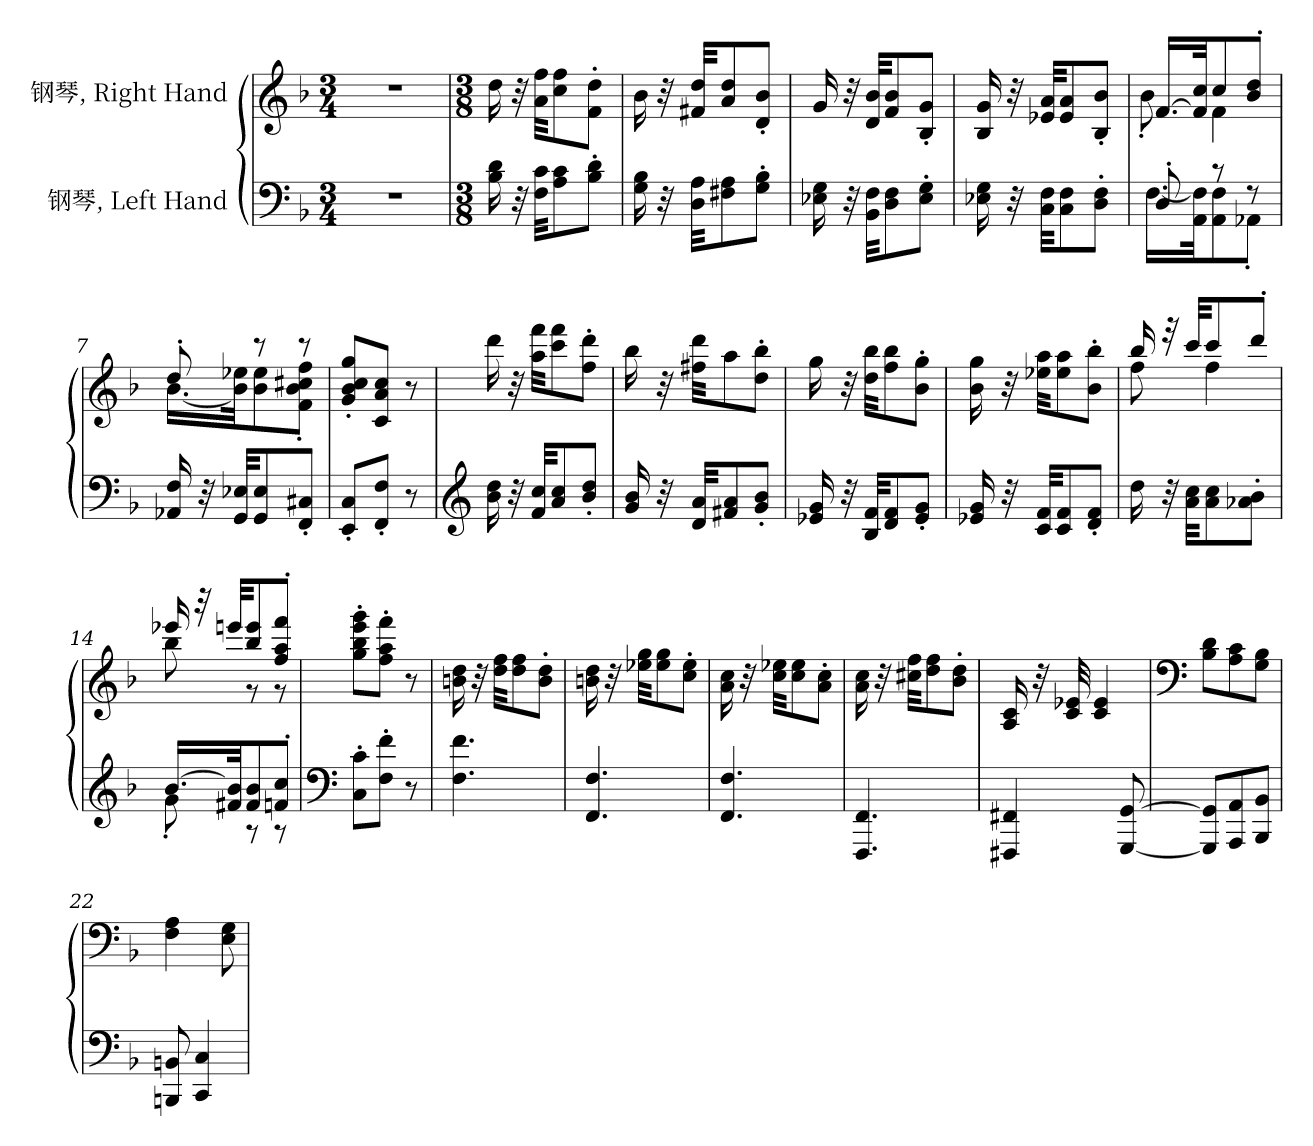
**kern	**kern
*part2	*part1
*staff2	*staff1
*I"钢琴, Left Hand	*I"钢琴, Right Hand
*clefF4	*clefG2
*k[b-]	*k[b-]
*M3/4	*M3/4
*MM120	*MM120
=1	=1
2.r	2.r
=2	=2
*M3/8	*M3/8
*	*MM112
16B-\ 16d\	16dd\
32r	32r
32F\ 32c\KKL	32a\ 32ff\KKL
*	*MM120
8A\ 8c\	8cc\ 8ff\
*	*MM118
8B-\' 8d\'J	8f\' 8dd\'J
=3	=3
*	*MM112
16G\ 16B-\	16b-\
32r	32r
32D\ 32A\KKL	32f#X/ 32dd/KKL
*	*MM120
8F#X\ 8A\	8a/ 8dd/
*	*MM118
8G\' 8B-\'J	8d/' 8b-/'J
=4	=4
16E-X\ 16G\	16g/
32r	32r
*	*MM112
32BB-\ 32F\KKL	32d/ 32b-/KKL
*	*MM120
8D\ 8F\	8f/ 8b-/
*	*MM118
8E-\' 8G\'J	8B-/' 8g/'J
=5	=5
16E-X\ 16G\	16B-/ 16g/
32r	32r
*	*MM112
32C\ 32F\KKL	32e-X/ 32a/KKL
*	*MM120
8C\ 8F\	8e-/ 8a/
*	*MM118
8D\' 8F\'J	8B-/' 8b-/'J
!!LO:LB:g=z
=6	=6
*^	*^
8D'/	[16.F\LL	[16.f/LL	8b-'\
.	32AA\ 32F\]JK	32f/] 32cc/JK	.
*	*	*MM120	*
8r	8AA\ 8F\	8cc/	4f\
*	*	*MM118	*
8r	8AA-X'\J	8b-/' 8dd/'J	.
*v	*v	*	*
=7	=7	=7
16AA-X/ 16F/	8dd'/	[16.b-\LL
32r	.	.
*	*MM120	*
32GG/ 32E-X/KKL	.	32b-\] 32ee-X\JK
8GG/ 8E-/	8r	8b-\ 8ee-\
*	*MM114	*
8FF/' 8C#X/'J	8r	8f\' 8b-\' 8cc#X\' 8ff\'J
*	*v	*v
=8	=8
*	*MM118
8EE/' 8C/'L	8g/' 8b-/' 8cc/' 8gg/'L
*	*MM106
8FF/' 8F/'J	8c/ 8a/ 8cc/J
*	*MM90
8r	8r
=9	=9
*clefG2	*
*	*MM120
16b-\ 16dd\	16ddd\
32r	32r
*	*MM112
32f/ 32cc/KKL	32aa\ 32fff\KKL
*	*MM120
8a/ 8cc/	8ccc\ 8fff\
*	*MM118
8b-/' 8dd/'J	8ff\' 8ddd\'J
=10	=10
16g/ 16b-/	16bb-\
32r	32r
*	*MM112
32d/ 32a/KKL	32ff#X\ 32ddd\KKL
*	*MM120
8f#X/ 8a/	8aa\
*	*MM118
8g/' 8b-/'J	8dd\' 8bb-\'J
!!LO:LB:g=z
=11	=11
16e-X/ 16g/	16gg\
32r	32r
*	*MM112
32B-/ 32f/KKL	32dd\ 32bb-\KKL
*	*MM120
8d/ 8f/	8ff\ 8bb-\
*	*MM118
8e-/' 8g/'J	8b-\' 8gg\'J
=12	=12
16e-X/ 16g/	16b-\ 16gg\
32r	32r
*	*MM112
32c/ 32f/KKL	32ee-X\ 32aa\KKL
*	*MM120
8c/ 8f/	8ee-\ 8aa\
*	*MM118
8d/' 8f/'J	8b-\' 8bb-\'J
=13	=13
*	*^
16dd\	16bb-/	8ff\
32r	32r	.
*	*MM112	*
32a\ 32cc\KKL	32ccc/KKL	.
*	*MM120	*
8a\ 8cc\	8ccc/	4ff\
*	*MM118	*
8a-X\' 8b-\'J	8ddd'/J	.
=14	=14	=14
*^	*	*
[16.b-/LL	8g'\	16eee-X/	8bb-\
.	.	32r	.
*	*	*MM112	*
32f#X/ 32b-/]JK	.	32eeen/KKL	.
*	*	*MM120	*
8f#/ 8b-/	8r	8bb-/ 8eee/	8r
*	*	*MM118	*
8fn/' 8cc/'J	8r	8ff/' 8aa/' 8fff/'J	8r
*v	*v	*	*
*	*v	*v
=15	=15
*clefF4	*
*	*MM108
8C\' 8c\'L	8gg\' 8bb-\' 8eee\' 8ggg\'L
8F\' 8f\'J	8ff\' 8aa\' 8fff\'J
8r	8r
=16	=16
*	*MM106
4.F\ 4.f\	16bn\ 16dd\
.	32r
*	*MM110
.	32dd\ 32ff\KKL
*	*MM118
.	8dd\ 8ff\
*	*MM105
.	8b\' 8dd\'J
!!LO:LB:g=z
=17	=17
4.FF/ 4.F/	16bn\ 16dd\
.	32r
*	*MM110
.	32ee-X\ 32gg\KKL
*	*MM116
.	8ee-\ 8gg\
*	*MM114
.	8cc\' 8ee-\'J
=18	=18
4.FF/ 4.F/	16a\ 16cc\
.	32r
*	*MM108
.	32cc\ 32ee-X\KKL
*	*MM114
.	8cc\ 8ee-\
*	*MM112
.	8a\' 8cc\'J
=19	=19
4.FFF/ 4.FF/	16a\ 16cc\
.	32r
*	*MM103
.	32cc#X\ 32ff\KKL
*	*MM110
.	8dd\ 8ff\
*	*MM99
.	8b-\' 8dd\'J
=20	=20
*	*MM106
4FFF#X/ 4FF#X/	16A/ 16c/
.	32r
*	*MM103
.	32c/ 32e-X/
*	*MM114
.	4c/ 4e-/
[8GGG/ [8GG/	.
=21	=21
*	*clefF4
*	*MM116
8GGG/] 8GG/]L	8B-\ 8d\L
*	*MM112
8AAA/ 8AA/	8A\ 8c\
*	*MM110
8BBB-/ 8BB-/J	8G\ 8B-\J
=22	=22
*	*MM106
8BBBn/ 8BBn/	4F\ 4A\
4CC/ 4C/	.
*	*MM97
.	8E\ 8G\
=	=
*-	*-
